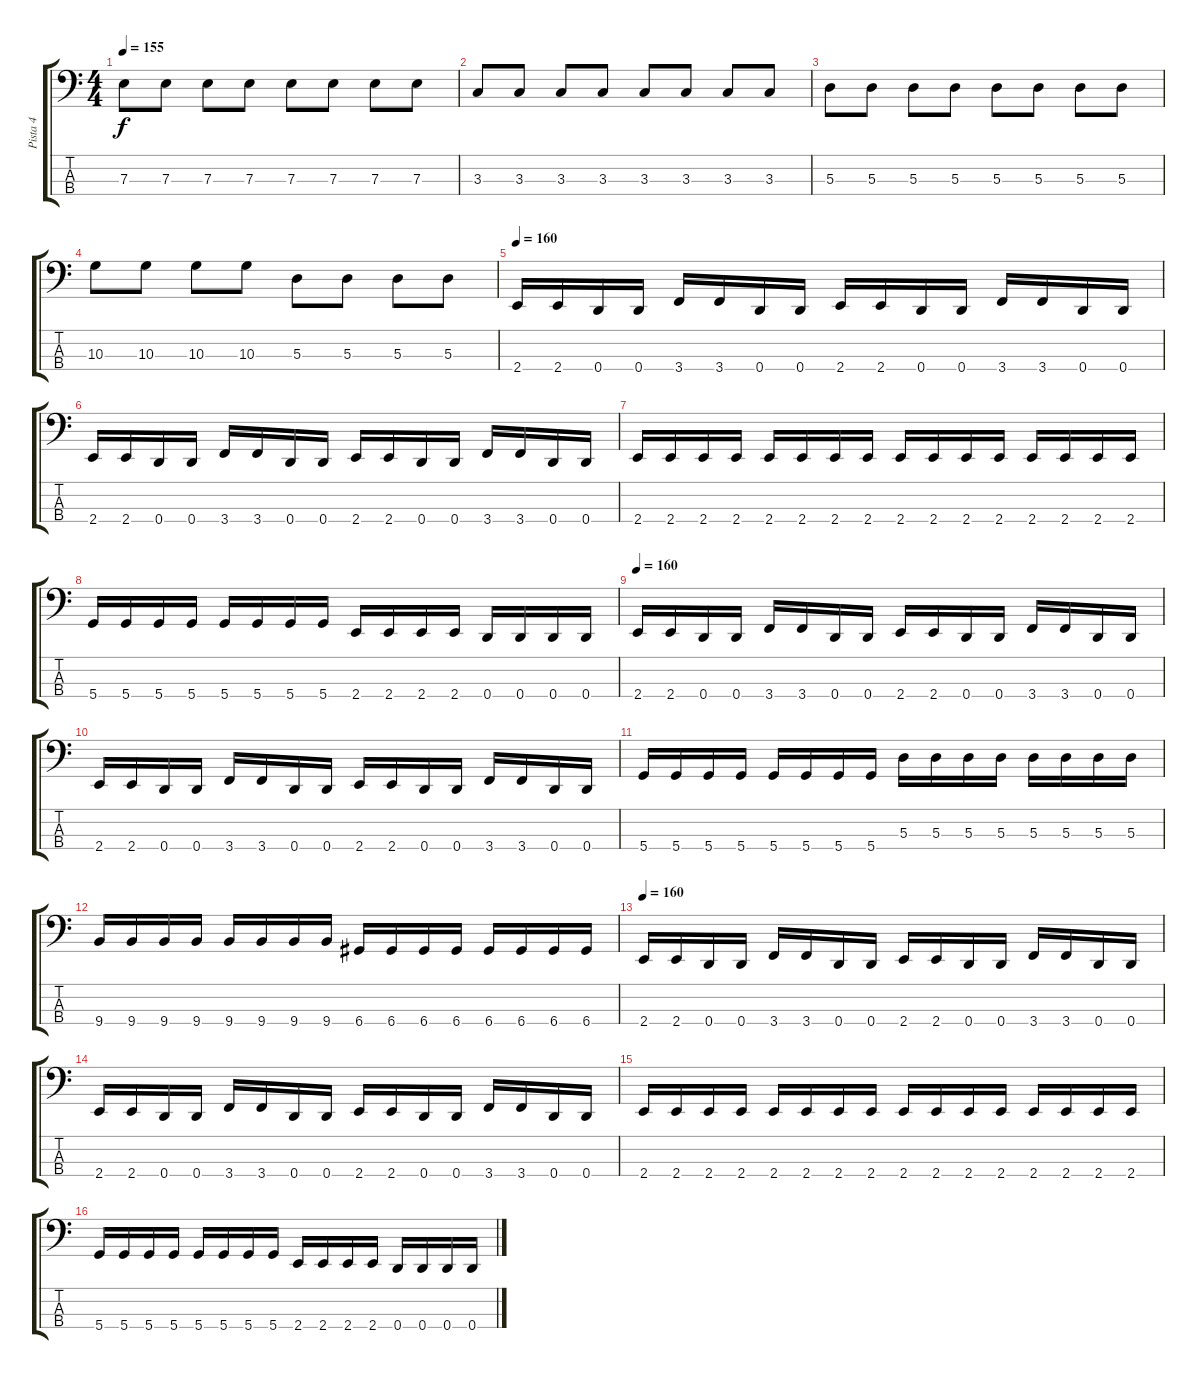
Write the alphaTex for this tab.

\track ("Pista 4" "Pista 4") {instrument electricbasspick}
\staff {score tabs}
\tuning (G2 D2 A1 D1) {hide}
\ts (4 4)
\tempo 155
\clef f4
\ks c
7.3.8{dy f} 7.3.8 7.3.8 7.3.8 7.3.8 7.3.8 7.3.8 7.3.8 |
3.3.8 3.3.8 3.3.8 3.3.8 3.3.8 3.3.8 3.3.8 3.3.8 |
5.3.8 5.3.8 5.3.8 5.3.8 5.3.8 5.3.8 5.3.8 5.3.8 |
10.3.8 10.3.8 10.3.8 10.3.8 5.3.8 5.3.8 5.3.8 5.3.8 |
\tempo 160
2.4.16 2.4.16 0.4.16 0.4.16 3.4.16 3.4.16 0.4.16 0.4.16 2.4.16 2.4.16 0.4.16 0.4.16 3.4.16 3.4.16 0.4.16 0.4.16 |
2.4.16 2.4.16 0.4.16 0.4.16 3.4.16 3.4.16 0.4.16 0.4.16 2.4.16 2.4.16 0.4.16 0.4.16 3.4.16 3.4.16 0.4.16 0.4.16 |
2.4.16 2.4.16 2.4.16 2.4.16 2.4.16 2.4.16 2.4.16 2.4.16 2.4.16 2.4.16 2.4.16 2.4.16 2.4.16 2.4.16 2.4.16 2.4.16 |
5.4.16 5.4.16 5.4.16 5.4.16 5.4.16 5.4.16 5.4.16 5.4.16 2.4.16 2.4.16 2.4.16 2.4.16 0.4.16 0.4.16 0.4.16 0.4.16 |
\tempo 160
2.4.16 2.4.16 0.4.16 0.4.16 3.4.16 3.4.16 0.4.16 0.4.16 2.4.16 2.4.16 0.4.16 0.4.16 3.4.16 3.4.16 0.4.16 0.4.16 |
2.4.16 2.4.16 0.4.16 0.4.16 3.4.16 3.4.16 0.4.16 0.4.16 2.4.16 2.4.16 0.4.16 0.4.16 3.4.16 3.4.16 0.4.16 0.4.16 |
5.4.16 5.4.16 5.4.16 5.4.16 5.4.16 5.4.16 5.4.16 5.4.16 5.3.16 5.3.16 5.3.16 5.3.16 5.3.16 5.3.16 5.3.16 5.3.16 |
9.4.16 9.4.16 9.4.16 9.4.16 9.4.16 9.4.16 9.4.16 9.4.16 6.4.16 6.4.16 6.4.16 6.4.16 6.4.16 6.4.16 6.4.16 6.4.16 |
\tempo 160
2.4.16 2.4.16 0.4.16 0.4.16 3.4.16 3.4.16 0.4.16 0.4.16 2.4.16 2.4.16 0.4.16 0.4.16 3.4.16 3.4.16 0.4.16 0.4.16 |
2.4.16 2.4.16 0.4.16 0.4.16 3.4.16 3.4.16 0.4.16 0.4.16 2.4.16 2.4.16 0.4.16 0.4.16 3.4.16 3.4.16 0.4.16 0.4.16 |
2.4.16 2.4.16 2.4.16 2.4.16 2.4.16 2.4.16 2.4.16 2.4.16 2.4.16 2.4.16 2.4.16 2.4.16 2.4.16 2.4.16 2.4.16 2.4.16 |
5.4.16 5.4.16 5.4.16 5.4.16 5.4.16 5.4.16 5.4.16 5.4.16 2.4.16 2.4.16 2.4.16 2.4.16 0.4.16 0.4.16 0.4.16 0.4.16
